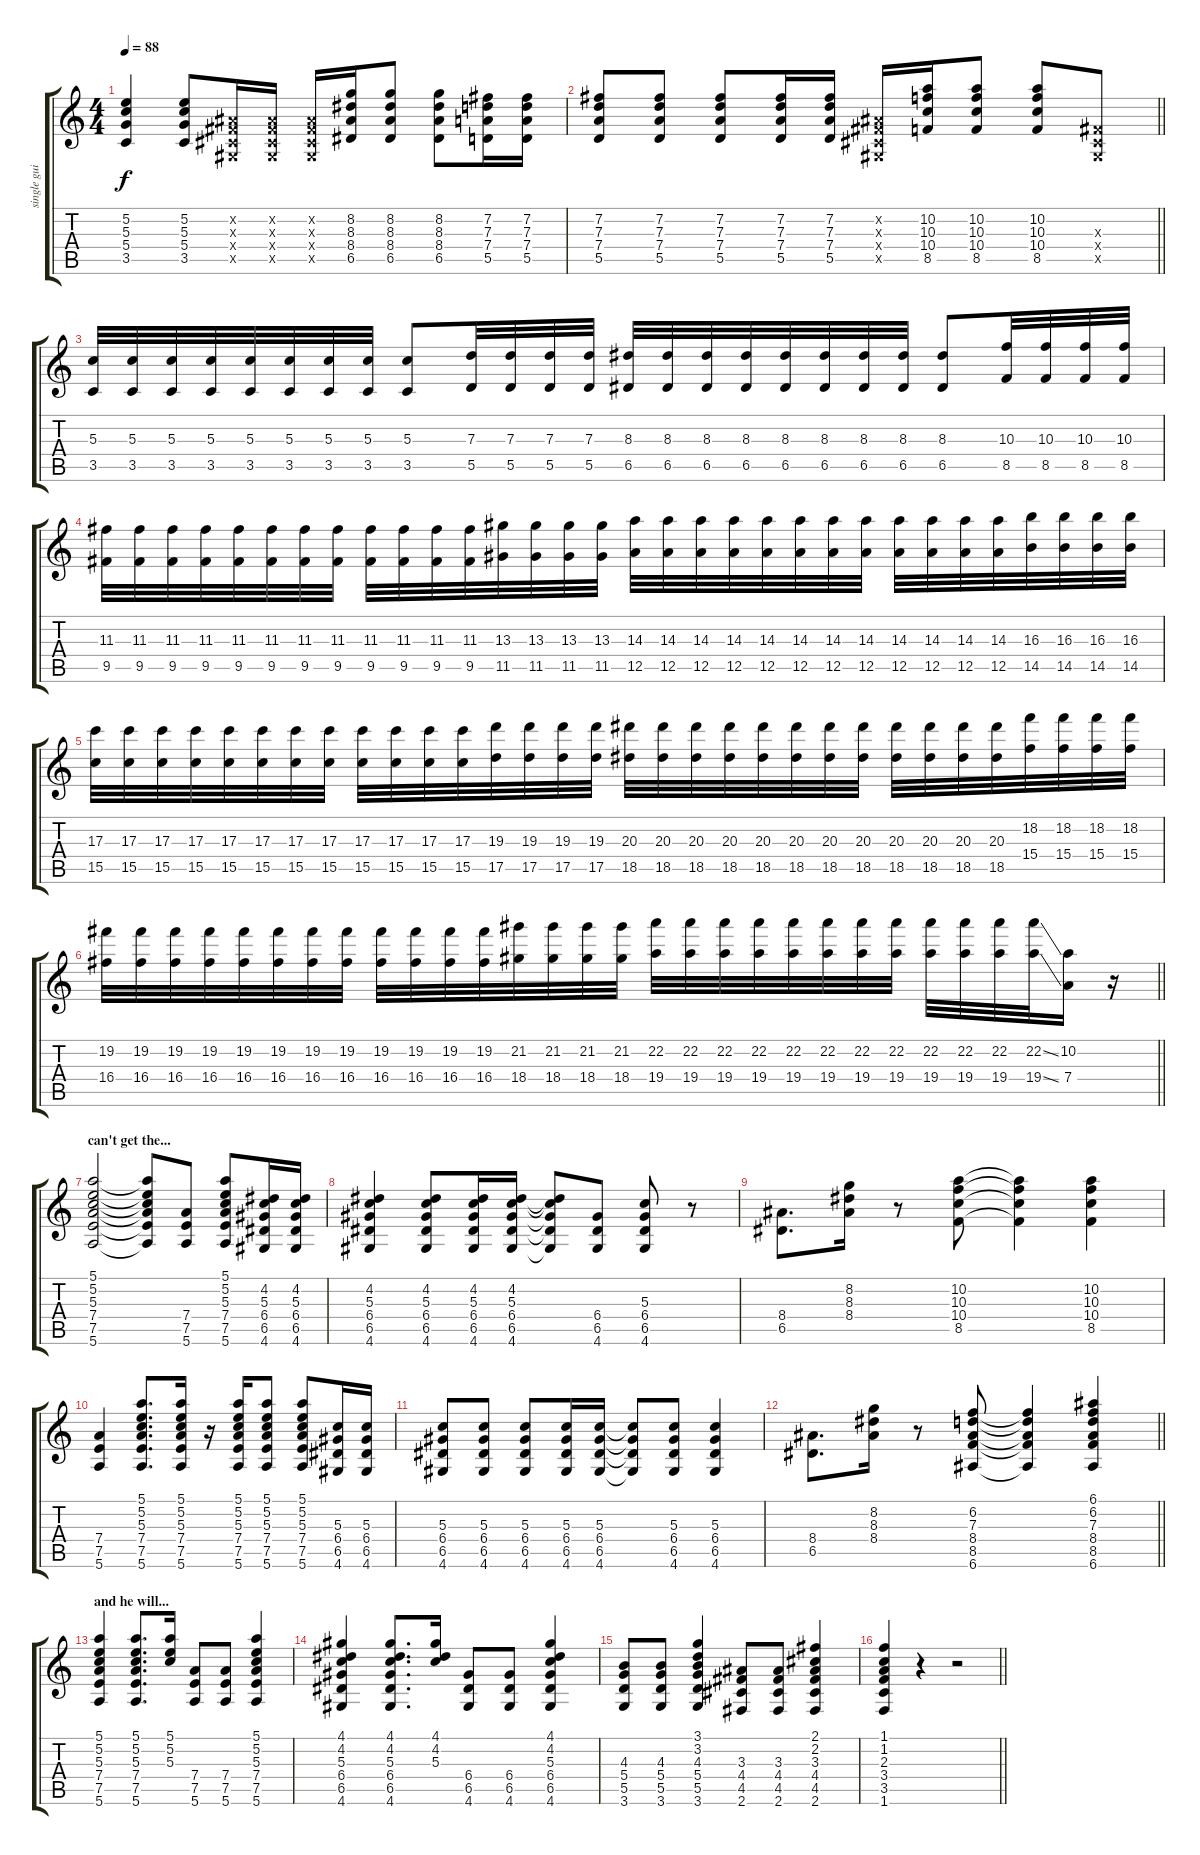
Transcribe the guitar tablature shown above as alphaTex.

\track ("single guitar" "single gui") {mute instrument acousticguitarsteel}
\staff {score tabs}
\tuning (E4 B3 G3 D3 A2 E2) {hide}
\ts (4 4)
\tempo 88
\clef g2
\ks c
(5.2 5.3 5.4 3.5).4{dy f instrument acousticguitarsteel} (5.2 5.3 5.4 3.5).8 (-1.2{x} -1.3{x} -1.4{x} -1.5{x}).16 (-1.2{x} -1.3{x} -1.4{x} -1.5{x}).16 (-1.2{x} -1.3{x} -1.4{x} -1.5{x}).16 (8.2 8.3 8.4 6.5).16 (8.2 8.3 8.4 6.5).8 (8.2 8.3 8.4 6.5).8 (7.2 7.3 7.4 5.5).16 (7.2 7.3 7.4 5.5).16 |
\barLineRight lightlight
(7.2 7.3 7.4 5.5).8 (7.2 7.3 7.4 5.5).8 (7.2 7.3 7.4 5.5).8 (7.2 7.3 7.4 5.5).16 (7.2 7.3 7.4 5.5).16 (-1.2{x} -1.3{x} -1.4{x} -1.5{x}).16 (10.2 10.3 10.4 8.5).16 (10.2 10.3 10.4 8.5).8 (10.2 10.3 10.4 8.5).8 (-1.3{x} -1.4{x} -1.5{x}).8 |
(5.3 3.5).32 (5.3 3.5).32 (5.3 3.5).32 (5.3 3.5).32 (5.3 3.5).32 (5.3 3.5).32 (5.3 3.5).32 (5.3 3.5).32 (5.3 3.5).8 (7.3 5.5).32 (7.3 5.5).32 (7.3 5.5).32 (7.3 5.5).32 (8.3 6.5).32 (8.3 6.5).32 (8.3 6.5).32 (8.3 6.5).32 (8.3 6.5).32 (8.3 6.5).32 (8.3 6.5).32 (8.3 6.5).32 (8.3 6.5).8 (10.3 8.5).32 (10.3 8.5).32 (10.3 8.5).32 (10.3 8.5).32 |
(11.3 9.5).32 (11.3 9.5).32 (11.3 9.5).32 (11.3 9.5).32 (11.3 9.5).32 (11.3 9.5).32 (11.3 9.5).32 (11.3 9.5).32 (11.3 9.5).32 (11.3 9.5).32 (11.3 9.5).32 (11.3 9.5).32 (13.3 11.5).32 (13.3 11.5).32 (13.3 11.5).32 (13.3 11.5).32 (14.3 12.5).32 (14.3 12.5).32 (14.3 12.5).32 (14.3 12.5).32 (14.3 12.5).32 (14.3 12.5).32 (14.3 12.5).32 (14.3 12.5).32 (14.3 12.5).32 (14.3 12.5).32 (14.3 12.5).32 (14.3 12.5).32 (16.3 14.5).32 (16.3 14.5).32 (16.3 14.5).32 (16.3 14.5).32 |
(17.3 15.5).32 (17.3 15.5).32 (17.3 15.5).32 (17.3 15.5).32 (17.3 15.5).32 (17.3 15.5).32 (17.3 15.5).32 (17.3 15.5).32 (17.3 15.5).32 (17.3 15.5).32 (17.3 15.5).32 (17.3 15.5).32 (19.3 17.5).32 (19.3 17.5).32 (19.3 17.5).32 (19.3 17.5).32 (20.3 18.5).32 (20.3 18.5).32 (20.3 18.5).32 (20.3 18.5).32 (20.3 18.5).32 (20.3 18.5).32 (20.3 18.5).32 (20.3 18.5).32 (20.3 18.5).32 (20.3 18.5).32 (20.3 18.5).32 (20.3 18.5).32 (18.2 15.4).32 (18.2 15.4).32 (18.2 15.4).32 (18.2 15.4).32 |
\barLineRight lightlight
(19.2 16.4).32 (19.2 16.4).32 (19.2 16.4).32 (19.2 16.4).32 (19.2 16.4).32 (19.2 16.4).32 (19.2 16.4).32 (19.2 16.4).32 (19.2 16.4).32 (19.2 16.4).32 (19.2 16.4).32 (19.2 16.4).32 (21.2 18.4).32 (21.2 18.4).32 (21.2 18.4).32 (21.2 18.4).32 (22.2 19.4).32 (22.2 19.4).32 (22.2 19.4).32 (22.2 19.4).32 (22.2 19.4).32 (22.2 19.4).32 (22.2 19.4).32 (22.2 19.4).32 (22.2 19.4).32 (22.2 19.4).32 (22.2 19.4).32 (22.2{ss} 19.4{ss}).32 (10.2 7.4).16 r.16 |
\section ("" "can't get the...")
(5.1 5.2 5.3 7.4 7.5 5.6).2 (5.1{t} 5.2{t} 5.3{t} 7.4{t} 7.5{t} 5.6{t}).8 (7.4 7.5 5.6).8 (5.1 5.2 5.3 7.4 7.5 5.6).8 (4.2 5.3 6.4 6.5 4.6).16 (4.2 5.3 6.4 6.5 4.6).16 |
(4.2 5.3 6.4 6.5 4.6).4 (4.2 5.3 6.4 6.5 4.6).8 (4.2 5.3 6.4 6.5 4.6).16 (4.2 5.3 6.4 6.5 4.6).16 (4.2{t} 5.3{t} 6.4{t} 6.5{t} 4.6{t}).8 (6.4 6.5 4.6).8 (5.3 6.4 6.5 4.6).8 r.8 |
(8.4 6.5).8{d} (8.2 8.3 8.4).16 r.8 (10.2 10.3 10.4 8.5).8 (10.2{t} 10.3{t} 10.4{t} 8.5{t}).4 (10.2 10.3 10.4 8.5).4 |
(7.4 7.5 5.6).4 (5.1 5.2 5.3 7.4 7.5 5.6).8{d} (5.1 5.2 5.3 7.4 7.5 5.6).16 r.16 (5.1 5.2 5.3 7.4 7.5 5.6).16 (5.1 5.2 5.3 7.4 7.5 5.6).8 (5.1 5.2 5.3 7.4 7.5 5.6).8 (5.3 6.4 6.5 4.6).16 (5.3 6.4 6.5 4.6).16 |
(5.3 6.4 6.5 4.6).8 (5.3 6.4 6.5 4.6).8 (5.3 6.4 6.5 4.6).8 (5.3 6.4 6.5 4.6).16 (5.3 6.4 6.5 4.6).16 (5.3{t} 6.4{t} 6.5{t} 4.6{t}).8 (5.3 6.4 6.5 4.6).8 (5.3 6.4 6.5 4.6).4 |
\barLineRight lightlight
(8.4 6.5).8{d} (8.2 8.3 8.4).16 r.8 (6.2 7.3 8.4 8.5 6.6).8 (6.2{t} 7.3{t} 8.4{t} 8.5{t} 6.6{t}).4 (6.1 6.2 7.3 8.4 8.5 6.6).4 |
\section ("" "and he will...")
(5.1 5.2 5.3 7.4 7.5 5.6).4 (5.1 5.2 5.3 7.4 7.5 5.6).8{d} (5.1 5.2 5.3).16 (7.4 7.5 5.6).8 (7.4 7.5 5.6).8 (5.1 5.2 5.3 7.4 7.5 5.6).4 |
(4.1 4.2 5.3 6.4 6.5 4.6).4 (4.1 4.2 5.3 6.4 6.5 4.6).8{d} (4.1 4.2 5.3).16 (6.4 6.5 4.6).8 (6.4 6.5 4.6).8 (4.1 4.2 5.3 6.4 6.5 4.6).4 |
(4.3 5.4 5.5 3.6).8 (4.3 5.4 5.5 3.6).8 (3.1 3.2 4.3 5.4 5.5 3.6).4 (3.3 4.4 4.5 2.6).8 (3.3 4.4 4.5 2.6).8 (2.1 2.2 3.3 4.4 4.5 2.6).4 |
\barLineRight lightlight
(1.1 1.2 2.3 3.4 3.5 1.6).4 r.4 r.2
